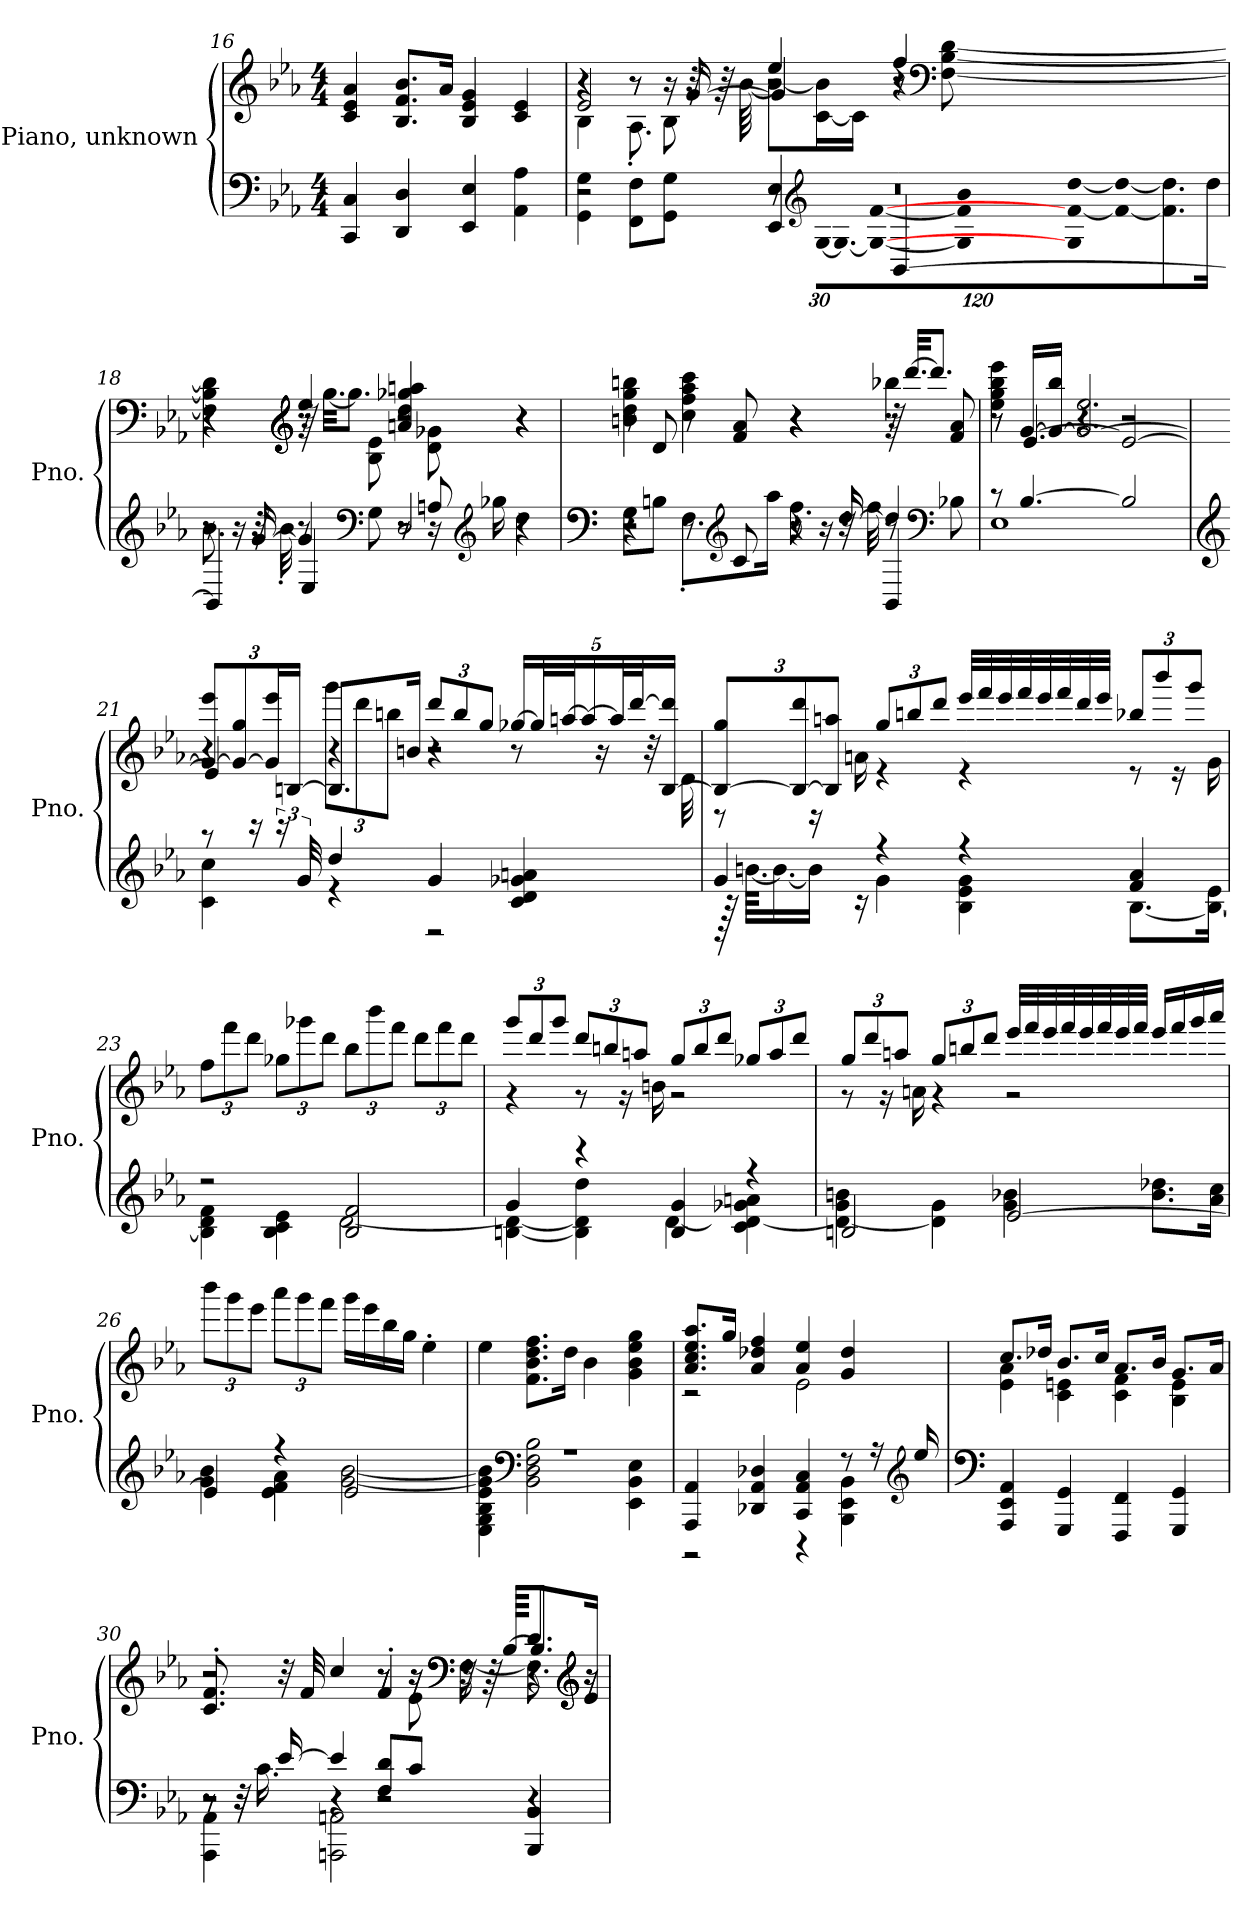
**kern	**kern
*part1	*part1
*staff2	*staff1
*I"Piano, unknown	*
*I'Pno.	*
*clefF4	*clefG2
*k[b-e-a-]	*k[b-e-a-]
*M4/4	*M4/4
=16	=16
4CC/ 4C/	4c/ 4e-/ 4a-/
4DD/ 4D/	8.B-/ 8.f/ 8.b-/L
.	16a-/Jk
4EE-/ 4E-/	4B-/ 4e-/ 4g/
4AA-\ 4A-\	4c/ 4e-/
!!LO:PB:g=z
=17	=17
*^	*^
*	*^	*	*^
*	*	*	*	*	*^
1r	4GG\ 4G\	2r	2e-/	4r	4r	4B-\
.	8FF\ 8F\L	.	.	8r	8r	8.A-'\
.	8GG\ 8G\J	.	.	8B-\	16r	.
.	.	.	.	.	[16g/	32r
.	.	.	.	.	.	64r
.	.	.	.	.	.	[64b-\
.	8r	4EE-/ 4E-/	4ee-/	2r	4g/]	8b-\L_
*clefG2	*	*	*	*	*	*
*	*Xbrackettup	*	*	*	*	*
!	!LO:N:vis=64	!	!	!	!	!
.	[960%17G\KLLL	.	.	.	.	[16c\ 16b-\]L
!	!LO:N:vis=32.	!	!	!	!	!
.	1920%103G\_	.	.	.	.	.
.	.	.	.	.	.	16c\JJ]
!	!LO:N:vis=64	!	!	!	!	!
.	960%17G\_ [960%17f\L	.	.	.	.	.
!	!LO:N:vis=64	!	!	!	!	!
.	960%17G\_ 960%17f\_ 960%17b-\	.	.	.	.	.
.	1920ryy	.	.	.	.	.
!	!LO:N:vis=256	!	!	!	!	!
.	1920%17G\] 1920%17f\_ [1920%17dd\L	.	.	.	.	.
!	!LO:N:vis=256	!	!	!	!	!
.	1920%17f\_ 1920%17dd\_JJJJ	.	.	.	.	.
.	8.f\] 8.dd\]	[4BB-/	4ff/	.	4r	8r
*	*	*	*clefF4	*	*	*
.	.	.	.	.	.	[8F\ [8B-\ [8d\
.	16dd\Jk	.	.	.	.	.
*	*	*	*	*	*v	*v
!!LO:LB:g=z
=18	=18	=18	=18	=18	=18
8r	8.b-\	4BB-/]	4r	4r	4F\] 4B-\] 4d\]
16r	.	.	.	.	.
[16g/	32r	.	.	.	.
.	32b-'\	.	.	.	.
*	*	*	*clefG2	*	*
4g/]	8r	4E-/	4ee-/	64r	8r
.	.	.	.	[32.gg\KKL	.
.	.	.	.	8.gg\J]	.
*clefF4	*	*	*	*	*
.	8G\	.	.	.	8B-\ 8e-\
8r	8r	2D/	4an/ 4dd/ 4gg-X/ 4aan/	2r	8r
8An/	16r	.	.	.	8d\ 8g-X\
*clefG2	*	*	*	*	*
.	16gg-X\	.	.	.	.
4r	4dd\	.	4r	.	4r
!!LO:LB:g=z	!!	!!
=19	=19	=19	=19	=19	=19
*clefF4	*	*	*	*	*
4r	8G\L	2r	2r	4bn\ 4dd\ 4gg\ 4bbn\	8r
.	8Bn\J	.	.	.	8d/
8r	8.F'\L	.	.	4cc\ 4ff\ 4aa-\ 4ccc\	8r
*clefG2	*	*	*	*	*
8c/	.	.	.	.	8f/ 8a-/
.	16aa-\Jk	.	.	.	.
8r	8.ff\	4r	4r	4r	4r
16r	.	.	.	.	.
[16dd/	32r	.	.	.	.
.	32ff\	.	.	.	.
4dd/]	8r	4BB-/	64r	4bb-X\	8r
.	.	.	[32.ddd/KKL	.	.
.	.	.	8.ddd/J]	.	.
*clefF4	*	*	*	*	*
.	8B-X\	.	.	.	8f/ 8a-/
*	*v	*v	*	*	*
=20	=20	=20	=20	=20
8r	1E-	8r	4ee-\ 4gg\ 4bb-\ 4eee-\	8r
[4.B-/	.	[16g/LL	.	[4.e-/
.	.	16g/_ 16bb-/JJ	.	.
.	.	2.g/_ 2.ee-/	4r	.
2B-/]	.	.	2r	2e-/_
!!LO:LB:g=z	!!	!!
=21	=21	=21	=21	=21
*clefG2	*	*	*	*
*	*	*Xbrackettup	*	*
8r	4c\ 4cc\	12g/_ 12eee-/L	4r	4e-/]
.	.	12g/_ 12gg/	.	.
16r	.	.	.	.
.	.	24g/] 24eee-/L	.	.
*brackettup	*	*	*	*
24r	.	.	.	.
.	.	[24Bn/JJ	.	.
48g/	.	.	.	.
4dd/	4r	8.B/L]	12ggg\L	4r
.	.	.	12ddd\	.
.	.	.	12bbn\J	.
.	.	16bn/Jk	.	.
4g/	2r	12ddd/L	4r	2r
.	.	12bb/	.	.
.	.	12gg/J	.	.
4c/ 4d/ 4g-X/ 4an/	.	[20gg-X/LL	8r	.
.	.	40gg-/L]	.	.
.	.	[40aan/J	.	.
.	.	20aa/_	.	.
.	.	.	16r	.
.	.	40aa/L]	.	.
.	.	[40ddd/J	.	.
.	.	.	32r	.
.	.	[20B/ 20ddd/]JJ	.	.
.	.	.	32d\	.
*	*	*	*v	*v
!!LO:LB:g=z
=22	=22	=22	=22
4g/	128r	12B/_ 12gg/L	8r
.	[64.bn\KKLL	.	.
.	16.b\_	.	.
.	.	12B/_ 12ddd/	.
.	16b\JJ]	.	16r
.	.	12B/] 12aan/J	.
.	16r	.	16an\
4r	4g\	12gg/L	4r
.	.	12bbn/	.
.	.	12ddd/J	.
4r	4B-\ 4e-\ 4g\	32eee-/LLL	4r
.	.	32fff/	.
.	.	32eee-/	.
.	.	32fff/	.
.	.	32eee-/	.
.	.	32fff/	.
.	.	32ddd/	.
.	.	32eee-/JJJ	.
4f/ 4a-/	[8.B-\L	12bb-X/L	8r
.	.	12bbb-/	.
.	.	.	16r
.	.	12ggg/J	.
.	16B-\_ 16e-\Jk	.	16g\
*	*	*v	*v
!!LO:LB:g=z
=23	=23	=23
2r	4B-\] 4d\ 4f\	12ff\L
.	.	12fff\
.	.	12ddd\J
.	4B-\ 4c\ 4e-\	12gg-X\L
.	.	12ggg-X\
.	.	12ddd\J
2B-/ 2f/	[2d\	12bb-\L
.	.	12bbb-\
.	.	12fff\J
.	.	12ddd\L
.	.	12fff\
.	.	12ddd\J
=24	=24	=24
*	*	*^
4g/	[4Bn\ 4d\_	12ggg/L	4r
.	.	12ddd/	.
.	.	12ggg/J	.
4r	4B\] 4d\] 4dd\	12ddd/L	8r
.	.	12bbn/	.
.	.	.	16r
.	.	12aan/J	.
.	.	.	16bn\
4B/ 4g/	[4d\	12gg/L	2r
.	.	12bb/	.
.	.	12ddd/J	.
4r	4c\ 4d\_ 4g-X\ 4an\	12gg-X/L	.
.	.	12aa/	.
.	.	12ddd/J	.
!!LO:PB:g=z	!!
=25	=25	=25	=25
2Bn/	4d\_ 4g\ 4bn\	12gg/L	8r
.	.	12ddd/	.
.	.	.	16r
.	.	12aan/J	.
.	.	.	16an\
.	4d\] 4g\	12gg/L	4r
.	.	12bbn/	.
.	.	12ddd/J	.
[2e-/	4g\ 4b-X\	32eee-/LLL	2r
.	.	32fff/	.
.	.	32eee-/	.
.	.	32fff/	.
.	.	32eee-/	.
.	.	32fff/	.
.	.	32eee-/	.
.	.	32fff/JJJ	.
.	8.b-\ 8.dd-X\L	16eee-/LL	.
.	.	16fff/	.
.	.	16ggg/	.
.	16a-\ 16cc\Jk	16aaa-/JJ	.
*	*	*v	*v
=26	=26	=26
4e-/]	4g\ 4b-\	12bbb-\L
.	.	12ggg\
.	.	12eee-\J
4r	4e-\ 4f\ 4a-\	12aaa-\L
.	.	12ggg\
.	.	12fff\J
2e-/	[2g\ [2b-\	16ggg\LL
.	.	16eee-\
.	.	16bb-\
.	.	16gg\JJ
.	.	4ee-'\
!!LO:LB:g=z
=27	=27	=27
1r	4E-\ 4G\ 4B-\ 4e-\ 4g\] 4b-\]	4ee-\
*clefF4	*	*
.	2BB-\ 2D\ 2F\ 2B-\	8.f\ 8.b-\ 8.dd\ 8.ff\L
.	.	16dd\Jk
.	.	4b-\
.	4EE-\ 4BB-\ 4E-\	4g\ 4b-\ 4ee-\ 4gg\
=28	=28	=28
*	*	*^
4AAA-/ 4AA-/	2r	8.a-/ 8.cc/ 8.ee-/ 8.aa-/L	2r
.	.	16gg/Jk	.
4DD-X/ 4AA-/ 4D-X/	.	4a-/ 4dd-X/ 4ff/	.
4CC/ 4AA-/ 4C/	4r	4a-/ 4ee-/	2e-\
8r	4BBB-\ 4EE-\ 4BB-\	4g/ 4dd-/	.
16r	.	.	.
*clefG2	*	*	*
16ee-/	.	.	.
*v	*v	*	*
=29	=29	=29
*clefF4	*	*
4AAA-/ 4EE-/ 4AA-/	8.cc/L	4e-\ 4a-\
.	16dd-X/Jk	.
4GGG/ 4GG/	8.b-/L	4c\ 4en\
.	16cc/Jk	.
4FFF/ 4FF/	8.a-/L	4c\ 4f\
.	16b-/Jk	.
4GGG/ 4GG/	8.g/L	4B-\ 4e\
.	16a-/Jk	.
!!LO:LB:g=z
=30	=30	=30
*^	*^	*
*	*^	*	*	*^
*	*	*^	*	*	*	*
8r	8r	2r	4AAA-\ 4AA-\	8.c/' 8.f/'	2r	2r	2r
16r	32r	.	.	.	.	.	.
.	16.c\	.	.	.	.	.	.
[16e-/	.	.	.	32r	.	.	.
.	.	.	.	32f/	.	.	.
4e-/]	4r	.	2AAAn\ 2AAn\	4cc/	.	.	.
2r	2r	8F/ 8d/L	.	4f'/	8r	8r	8r
.	.	8c/J	.	.	8e-\	16r	16r
*	*	*	*	*clefF4	*	*	*
.	.	.	.	.	.	32r	[16F\
.	.	.	.	.	.	64r	.
.	.	.	.	.	.	[64B-/KKKL	.
.	.	4BBB-/ 4BB-/	4r	8.d/L	4r	8.B-/J]	8.F\]
*	*	*	*	*clefG2	*	*	*
.	.	.	.	16e-/Jk	.	16r	16r
*v	*v	*v	*v	*	*	*	*
*	*v	*v	*v	*v
=	=
*-	*-
